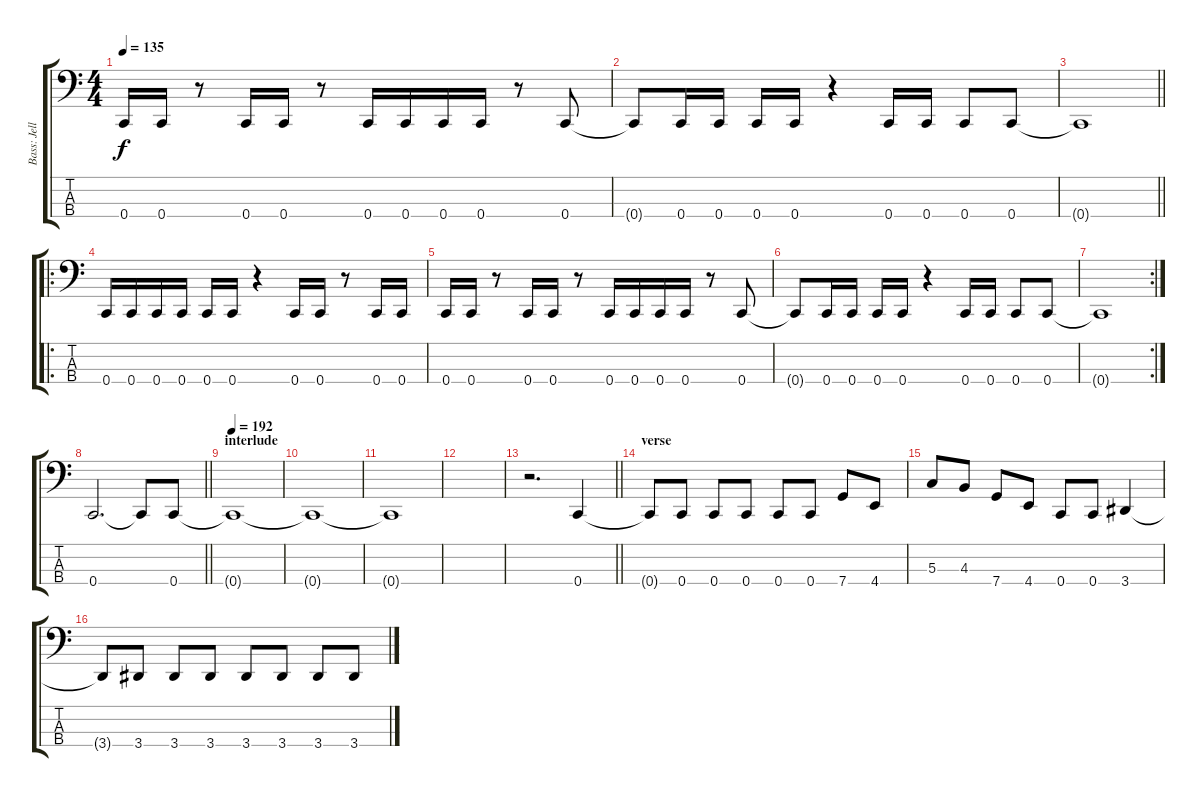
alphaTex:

\track ("Bass: Jelle" "Bass: Jell") {instrument electricbasspick}
\staff {score tabs}
\tuning (F2 C2 G1 C1) {hide}
\ts (4 4)
\tempo 135
\clef f4
\ks c
0.4.16{dy f} 0.4.16 r.8 0.4.16 0.4.16 r.8 0.4.16 0.4.16 0.4.16 0.4.16 r.8 0.4.8 |
0.4{t}.8 0.4.16 0.4.16 0.4.16 0.4.16 r.4 0.4.16 0.4.16 0.4.8 0.4.8 |
\barLineRight lightlight
0.4{t}.1 |
\ro
0.4.16 0.4.16 0.4.16 0.4.16 0.4.16 0.4.16 r.4 0.4.16 0.4.16 r.8 0.4.16 0.4.16 |
0.4.16 0.4.16 r.8 0.4.16 0.4.16 r.8 0.4.16 0.4.16 0.4.16 0.4.16 r.8 0.4.8 |
0.4{t}.8 0.4.16 0.4.16 0.4.16 0.4.16 r.4 0.4.16 0.4.16 0.4.8 0.4.8 |
\rc 2
0.4{t}.1 |
\barLineRight lightlight
0.4.2{d} 0.4{t}.8 0.4.8 |
\section ("" "interlude")
\tempo 192
0.4{t}.1 |
0.4{t}.1 |
0.4{t}.1 |
|
\barLineRight lightlight
r.2{d} 0.4.4 |
\section ("" "verse")
0.4{t}.8 0.4.8 0.4.8 0.4.8 0.4.8 0.4.8 7.4.8 4.4.8 |
5.3.8 4.3.8 7.4.8 4.4.8 0.4.8 0.4.8 3.4.4 |
3.4{t}.8 3.4.8 3.4.8 3.4.8 3.4.8 3.4.8 3.4.8 3.4.8
